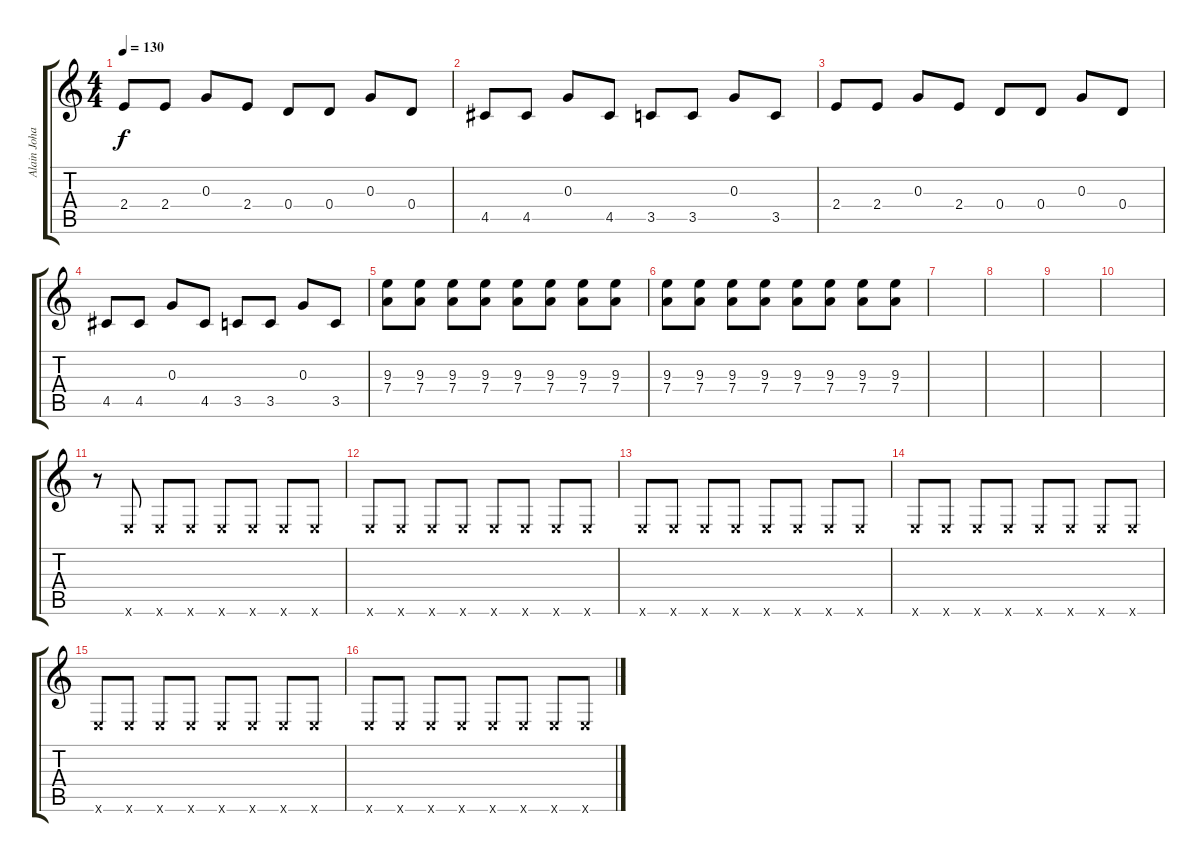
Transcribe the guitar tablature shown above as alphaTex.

\track ("Alain Johannes (Guitar)" "Alain Joha") {instrument electricguitarclean}
\staff {score tabs}
\tuning (E4 B3 G3 D3 A2 E2) {hide}
\ts (4 4)
\tempo 130
\clef g2
\ks c
2.4.8{dy f} 2.4.8 0.3.8 2.4.8 0.4.8 0.4.8 0.3.8 0.4.8 |
4.5.8 4.5.8 0.3.8 4.5.8 3.5.8 3.5.8 0.3.8 3.5.8 |
2.4.8 2.4.8 0.3.8 2.4.8 0.4.8 0.4.8 0.3.8 0.4.8 |
4.5.8 4.5.8 0.3.8 4.5.8 3.5.8 3.5.8 0.3.8 3.5.8 |
(9.3 7.4).8{volume 10} (9.3 7.4).8 (9.3 7.4).8 (9.3 7.4).8 (9.3 7.4).8 (9.3 7.4).8 (9.3 7.4).8 (9.3 7.4).8 |
(9.3 7.4).8 (9.3 7.4).8 (9.3 7.4).8 (9.3 7.4).8 (9.3 7.4).8 (9.3 7.4).8 (9.3 7.4).8 (9.3 7.4).8 |
\section ("" "")
|
|
|
|
r.8{volume 10} 0.6{x}.8 0.6{x}.8 0.6{x}.8 0.6{x}.8 0.6{x}.8 0.6{x}.8 0.6{x}.8 |
0.6{x}.8 0.6{x}.8 0.6{x}.8 0.6{x}.8 0.6{x}.8 0.6{x}.8 0.6{x}.8 0.6{x}.8 |
0.6{x}.8 0.6{x}.8 0.6{x}.8 0.6{x}.8 0.6{x}.8 0.6{x}.8 0.6{x}.8 0.6{x}.8 |
0.6{x}.8 0.6{x}.8 0.6{x}.8 0.6{x}.8 0.6{x}.8 0.6{x}.8 0.6{x}.8 0.6{x}.8 |
0.6{x}.8 0.6{x}.8 0.6{x}.8 0.6{x}.8 0.6{x}.8 0.6{x}.8 0.6{x}.8 0.6{x}.8 |
0.6{x}.8 0.6{x}.8 0.6{x}.8 0.6{x}.8 0.6{x}.8 0.6{x}.8 0.6{x}.8 0.6{x}.8
